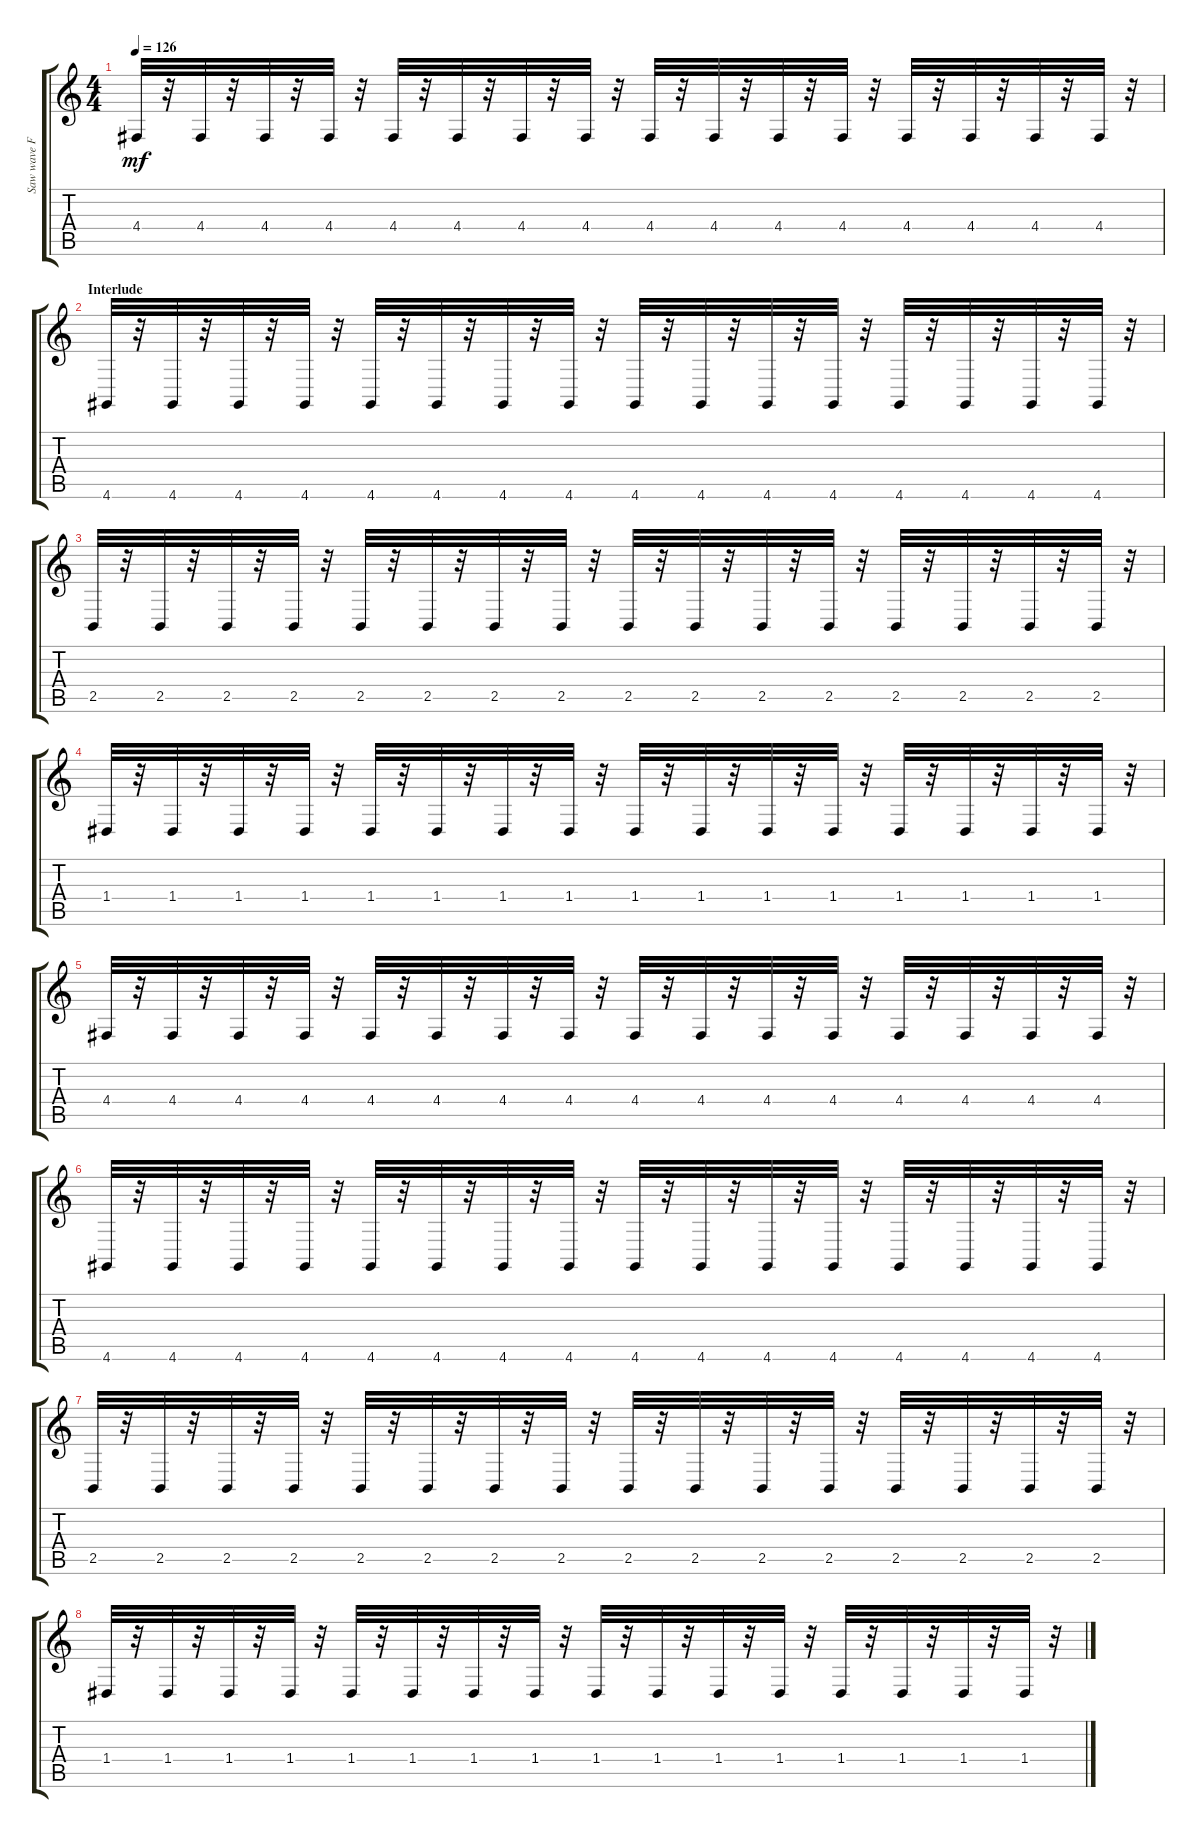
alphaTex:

\track ("Saw wave FX" "Saw wave F") {instrument lead2sawtooth}
\staff {score tabs}
\tuning (E4 B3 G3 D3 A2 E2) {hide}
\ts (4 4)
\tempo 126
\clef g2
\ks c
4.4.32{dy mf} r.32 4.4.32 r.32 4.4.32 r.32 4.4.32 r.32 4.4.32 r.32 4.4.32 r.32 4.4.32 r.32 4.4.32 r.32 4.4.32 r.32 4.4.32 r.32 4.4.32 r.32 4.4.32 r.32 4.4.32 r.32 4.4.32 r.32 4.4.32 r.32 4.4.32 r.32 |
\section ("" "Interlude")
4.6.32 r.32 4.6.32 r.32 4.6.32 r.32 4.6.32 r.32 4.6.32 r.32 4.6.32 r.32 4.6.32 r.32 4.6.32 r.32 4.6.32 r.32 4.6.32 r.32 4.6.32 r.32 4.6.32 r.32 4.6.32 r.32 4.6.32 r.32 4.6.32 r.32 4.6.32 r.32 |
2.5.32 r.32 2.5.32 r.32 2.5.32 r.32 2.5.32 r.32 2.5.32 r.32 2.5.32 r.32 2.5.32 r.32 2.5.32 r.32 2.5.32 r.32 2.5.32 r.32 2.5.32 r.32 2.5.32 r.32 2.5.32 r.32 2.5.32 r.32 2.5.32 r.32 2.5.32 r.32 |
1.4.32 r.32 1.4.32 r.32 1.4.32 r.32 1.4.32 r.32 1.4.32 r.32 1.4.32 r.32 1.4.32 r.32 1.4.32 r.32 1.4.32 r.32 1.4.32 r.32 1.4.32 r.32 1.4.32 r.32 1.4.32 r.32 1.4.32 r.32 1.4.32 r.32 1.4.32 r.32 |
4.4.32 r.32 4.4.32 r.32 4.4.32 r.32 4.4.32 r.32 4.4.32 r.32 4.4.32 r.32 4.4.32 r.32 4.4.32 r.32 4.4.32 r.32 4.4.32 r.32 4.4.32 r.32 4.4.32 r.32 4.4.32 r.32 4.4.32 r.32 4.4.32 r.32 4.4.32 r.32 |
4.6.32 r.32 4.6.32 r.32 4.6.32 r.32 4.6.32 r.32 4.6.32 r.32 4.6.32 r.32 4.6.32 r.32 4.6.32 r.32 4.6.32 r.32 4.6.32 r.32 4.6.32 r.32 4.6.32 r.32 4.6.32 r.32 4.6.32 r.32 4.6.32 r.32 4.6.32 r.32 |
2.5.32 r.32 2.5.32 r.32 2.5.32 r.32 2.5.32 r.32 2.5.32 r.32 2.5.32 r.32 2.5.32 r.32 2.5.32 r.32 2.5.32 r.32 2.5.32 r.32 2.5.32 r.32 2.5.32 r.32 2.5.32 r.32 2.5.32 r.32 2.5.32 r.32 2.5.32 r.32 |
1.4.32 r.32 1.4.32 r.32 1.4.32 r.32 1.4.32 r.32 1.4.32 r.32 1.4.32 r.32 1.4.32 r.32 1.4.32 r.32 1.4.32 r.32 1.4.32 r.32 1.4.32 r.32 1.4.32 r.32 1.4.32 r.32 1.4.32 r.32 1.4.32 r.32 1.4.32 r.32
